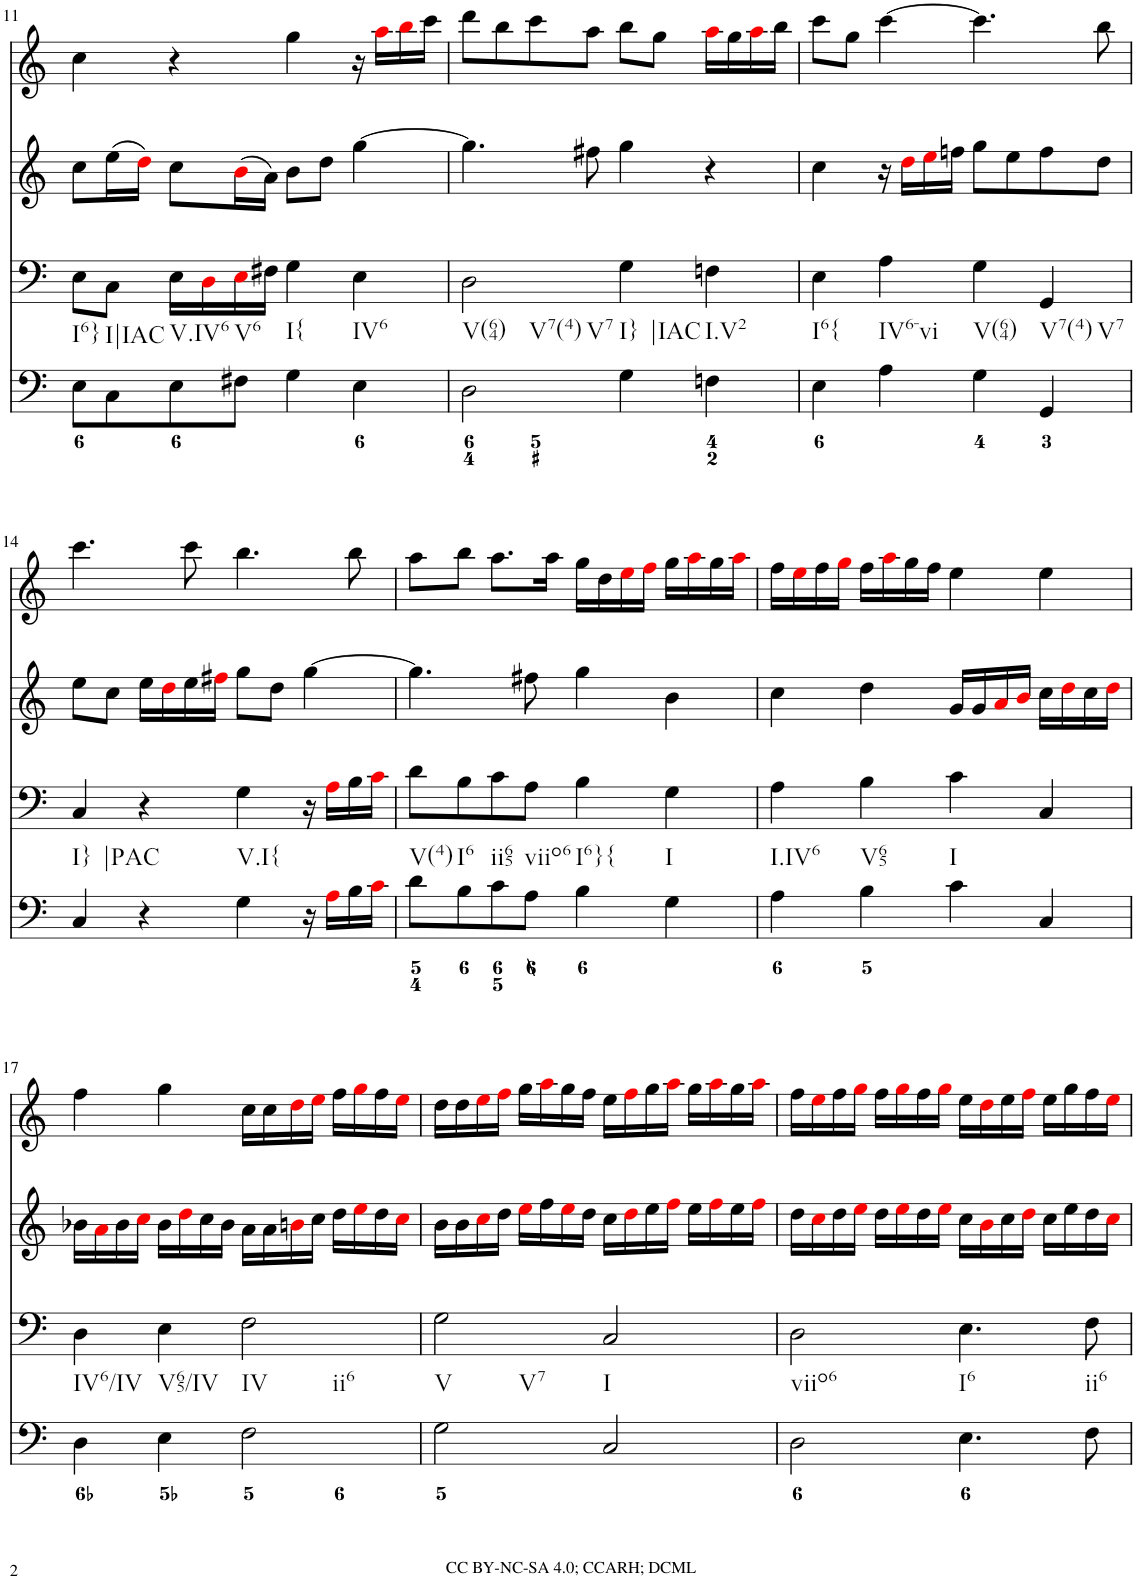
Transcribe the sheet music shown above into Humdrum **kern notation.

**kern	**kern	**kern	**kern
*part4	*part3	*part2	*part1
*staff4	*staff3	*staff2	*staff1
*I"violn	*I"violn	*I"cello	*I"organ
*I'Vln	*I'Vln	*	*
!!LO:PB:g=z
*clefF4	*clefF4	*clefG2	*clefG2
*k[]	*k[]	*k[]	*k[]
*M4/4	*M4/4	*M4/4	*M4/4
*met(c)	*met(c)	*met(c)	*met(c)
=11	=11	=11	=11
!	!LO:TX:b:t=I6}	!	!
8E\L	8E\L	8cc\L	4cc\
!	!LO:TX:b:t=I|IAC	!	!
8C\	8C\J	(16ee\L	.
.	.	16ddi\JJ)	.
!	!LO:TX:b:t=V.IV6	!	!
8E\	16E\LL	8cc\L	4r
.	16Di\	.	.
!	!LO:TX:b:t=V6	!	!
8F#X\J	16Ei\	(16bi\L	.
.	16F#X\JJ	16a\JJ)	.
!	!LO:TX:b:t=I{	!	!
4G\	4G\	8b\L	4gg\
.	.	8dd\J	.
!	!LO:TX:b:t=IV6	!	!
4E\	4E\	[4gg\	16r
.	.	.	16aai\LL
.	.	.	16bbi\
.	.	.	16ccc\JJ
=12	=12	=12	=12
!	!LO:TX:b:t=V(64)	!	!
!	!LO:TX:b:t=V7(4)	!	!
!	!LO:TX:b:t=V7	!	!
2D\	2D\	4.gg\]	8ddd\L
.	.	.	8bb\
.	.	.	8ccc\
.	.	8ff#X\	8aa\J
!	!LO:TX:b:t=I}	!	!
!	!LO:TX:b:t=|IAC	!	!
4G\	4G\	4gg\	8bb\L
.	.	.	8gg\J
!	!LO:TX:b:t=I.V2	!	!
4Fn\	4Fn\	4r	16aai\LL
.	.	.	16gg\
.	.	.	16aai\
.	.	.	16bb\JJ
=13	=13	=13	=13
!	!LO:TX:b:t=I6{	!	!
4E\	4E\	4cc\	8ccc\L
.	.	.	8gg\J
!	!LO:TX:b:t=IV6-vi	!	!
4A\	4A\	16r	[4ccc\
.	.	16ddi\LL	.
.	.	16eei\	.
.	.	16ffn\JJ	.
!	!LO:TX:b:t=V(64)	!	!
4G\	4G\	8gg\L	4.ccc\]
.	.	8ee\	.
!	!LO:TX:b:t=V7(4)	!	!
!	!LO:TX:b:t=V7	!	!
4GG/	4GG/	8ff\	.
.	.	8dd\J	8bb\
!!LO:LB:g=z
=14	=14	=14	=14
!	!LO:TX:b:t=I}	!	!
!	!LO:TX:b:t=|PAC	!	!
4C/	4C/	8ee\L	4.ccc\
.	.	8cc\J	.
4r	4r	16ee\LL	.
.	.	16ddi\	.
.	.	16ee\	8ccc\
.	.	16ff#Xi\JJ	.
!	!LO:TX:b:t=V.I{	!	!
4G\	4G\	8gg\L	4.bb\
.	.	8dd\J	.
16r	16r	[4gg\	.
16Ai\LL	16Ai\LL	.	.
16B\	16B\	.	8bb\
16ci\JJ	16ci\JJ	.	.
=15	=15	=15	=15
!	!LO:TX:b:t=V(4)	!	!
8d\L	8d\L	4.gg\]	8aa\L
!	!LO:TX:b:t=I6	!	!
8B\	8B\	.	8bb\J
!	!LO:TX:b:t=ii65	!	!
8c\	8c\	.	8.aa\L
!	!LO:TX:b:t=viio6	!	!
8A\J	8A\J	8ff#X\	.
.	.	.	16aa\Jk
!	!LO:TX:b:t=I6}{	!	!
4B\	4B\	4gg\	16gg\LL
.	.	.	16dd\
.	.	.	16eei\
.	.	.	16ffi\JJ
!	!LO:TX:b:t=I	!	!
4G\	4G\	4b\	16gg\LL
.	.	.	16aai\
.	.	.	16gg\
.	.	.	16aai\JJ
=16	=16	=16	=16
!	!LO:TX:b:t=I.IV6	!	!
4A\	4A\	4cc\	16ff\LL
.	.	.	16eei\
.	.	.	16ff\
.	.	.	16ggi\JJ
!	!LO:TX:b:t=V65	!	!
4B\	4B\	4dd\	16ff\LL
.	.	.	16aai\
.	.	.	16gg\
.	.	.	16ff\JJ
!	!LO:TX:b:t=I	!	!
4c\	4c\	16g/LL	4ee\
.	.	16g/	.
.	.	16ai/	.
.	.	16bi/JJ	.
4C/	4C/	16cc\LL	4ee\
.	.	16ddi\	.
.	.	16cc\	.
.	.	16ddi\JJ	.
!!LO:LB:g=z
=17	=17	=17	=17
!	!LO:TX:b:t=IV6/IV	!	!
4D\	4D\	16b-X\LL	4ff\
.	.	16ai\	.
.	.	16b-\	.
.	.	16cci\JJ	.
!	!LO:TX:b:t=V65/IV	!	!
4E\	4E\	16b-\LL	4gg\
.	.	16ddi\	.
.	.	16cc\	.
.	.	16b-\JJ	.
!	!LO:TX:b:t=IV	!	!
!	!LO:TX:b:t=ii6	!	!
2F\	2F\	16a\LL	16cc\LL
.	.	16a\	16cc\
.	.	16bni\	16ddi\
.	.	16cc\JJ	16eei\JJ
.	.	16dd\LL	16ff\LL
.	.	16eei\	16ggi\
.	.	16dd\	16ff\
.	.	16cci\JJ	16eei\JJ
=18	=18	=18	=18
!	!LO:TX:b:t=V	!	!
!	!LO:TX:b:t=V7	!	!
2G\	2G\	16b\LL	16dd\LL
.	.	16b\	16dd\
.	.	16cci\	16eei\
.	.	16dd\JJ	16ffi\JJ
.	.	16eei\LL	16gg\LL
.	.	16ff\	16aai\
.	.	16eei\	16gg\
.	.	16dd\JJ	16ff\JJ
!	!LO:TX:b:t=I	!	!
2C/	2C/	16cc\LL	16ee\LL
.	.	16ddi\	16ffi\
.	.	16ee\	16gg\
.	.	16ffi\JJ	16aai\JJ
.	.	16ee\LL	16gg\LL
.	.	16ffi\	16aai\
.	.	16ee\	16gg\
.	.	16ffi\JJ	16aai\JJ
=19	=19	=19	=19
!	!LO:TX:b:t=viio6	!	!
2D\	2D\	16dd\LL	16ff\LL
.	.	16cci\	16eei\
.	.	16dd\	16ff\
.	.	16eei\JJ	16ggi\JJ
.	.	16dd\LL	16ff\LL
.	.	16eei\	16ggi\
.	.	16dd\	16ff\
.	.	16eei\JJ	16ggi\JJ
!	!LO:TX:b:t=I6	!	!
4.E\	4.E\	16cc\LL	16ee\LL
.	.	16bi\	16ddi\
.	.	16cc\	16ee\
.	.	16ddi\JJ	16ffi\JJ
.	.	16cc\LL	16ee\LL
.	.	16ee\	16gg\
!	!LO:TX:b:t=ii6	!	!
8F\	8F\	16dd\	16ff\
.	.	16cci\JJ	16eei\JJ
=	=	=	=
*-	*-	*-	*-
